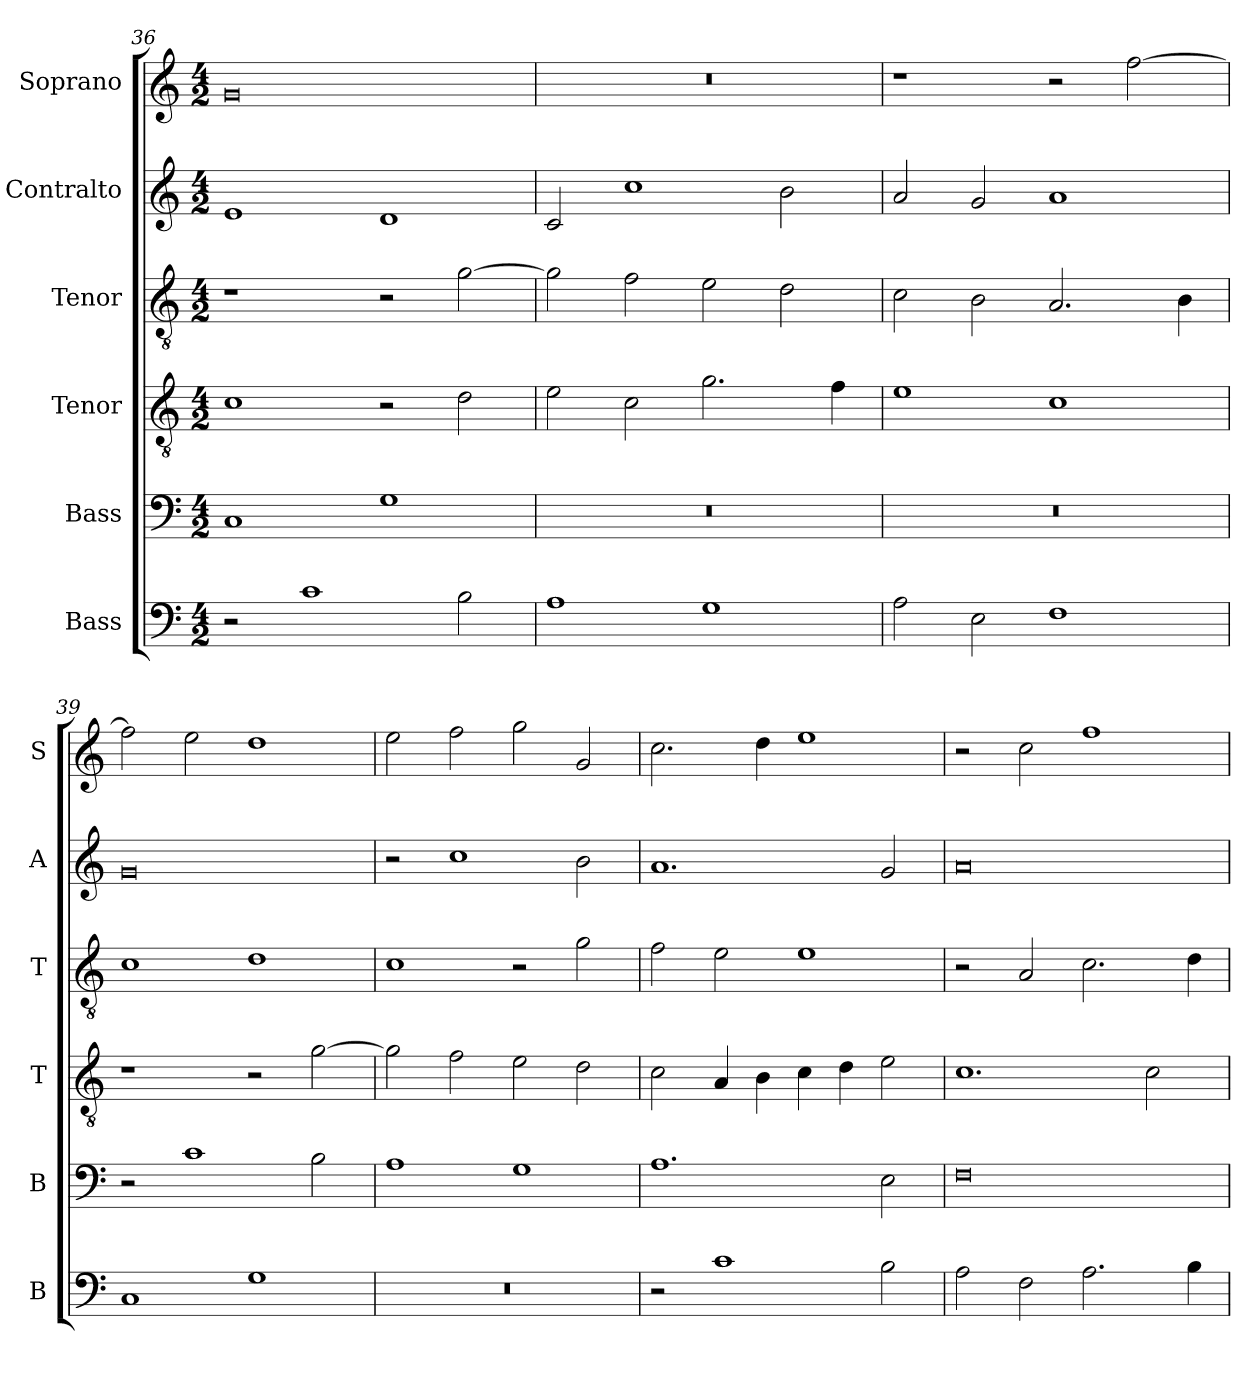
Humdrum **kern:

**kern	**kern	**kern	**kern	**kern	**kern
*part6	*part5	*part4	*part3	*part2	*part1
*staff6	*staff5	*staff4	*staff3	*staff2	*staff1
*I"Bass	*I"Bass	*I"Tenor	*I"Tenor	*I"Contralto	*I"Soprano
*I'B	*I'B	*I'T	*I'T	*I'A	*I'S
*clefF4	*clefF4	*clefGv2	*clefGv2	*clefG2	*clefG2
*k[]	*k[]	*k[]	*k[]	*k[]	*k[]
*C:ion	*C:ion	*C:ion	*C:ion	*C:ion	*C:ion
*M4/2	*M4/2	*M4/2	*M4/2	*M4/2	*M4/2
=36	=36	=36	=36	=36	=36
2r	1C	1c	1r	1e	0g
1c	.	.	.	.	.
.	1G	2r	2r	1d	.
2B	.	2d	[2g	.	.
=37	=37	=37	=37	=37	=37
1A	0r	2e	2g]	2c	0r
.	.	2c	2f	1cc	.
1G	.	2.g	2e	.	.
.	.	.	2d	2b	.
.	.	4f	.	.	.
=38	=38	=38	=38	=38	=38
2A	0r	1e	2c	2a	1r
2E	.	.	2B	2g	.
1F	.	1c	2.A	1a	2r
.	.	.	.	.	[2ff
.	.	.	4B	.	.
=39	=39	=39	=39	=39	=39
1C	2r	1r	1c	0g	2ff]
.	1c	.	.	.	2ee
1G	.	2r	1d	.	1dd
.	2B	[2g	.	.	.
=40	=40	=40	=40	=40	=40
0r	1A	2g]	1c	2r	2ee
.	.	2f	.	1cc	2ff
.	1G	2e	2r	.	2gg
.	.	2d	2g	2b	2g
=41	=41	=41	=41	=41	=41
2r	1.A	2c	2f	1.a	2.cc
1c	.	4A	2e	.	.
.	.	4B	.	.	4dd
.	.	4c	1e	.	1ee
.	.	4d	.	.	.
2B	2E	2e	.	2g	.
=42	=42	=42	=42	=42	=42
2A	0F	1.c	2r	0a	2r
2F	.	.	2A	.	2cc
2.A	.	.	2.c	.	1ff
.	.	2c	.	.	.
4B	.	.	4d	.	.
=	=	=	=	=	=
*-	*-	*-	*-	*-	*-
